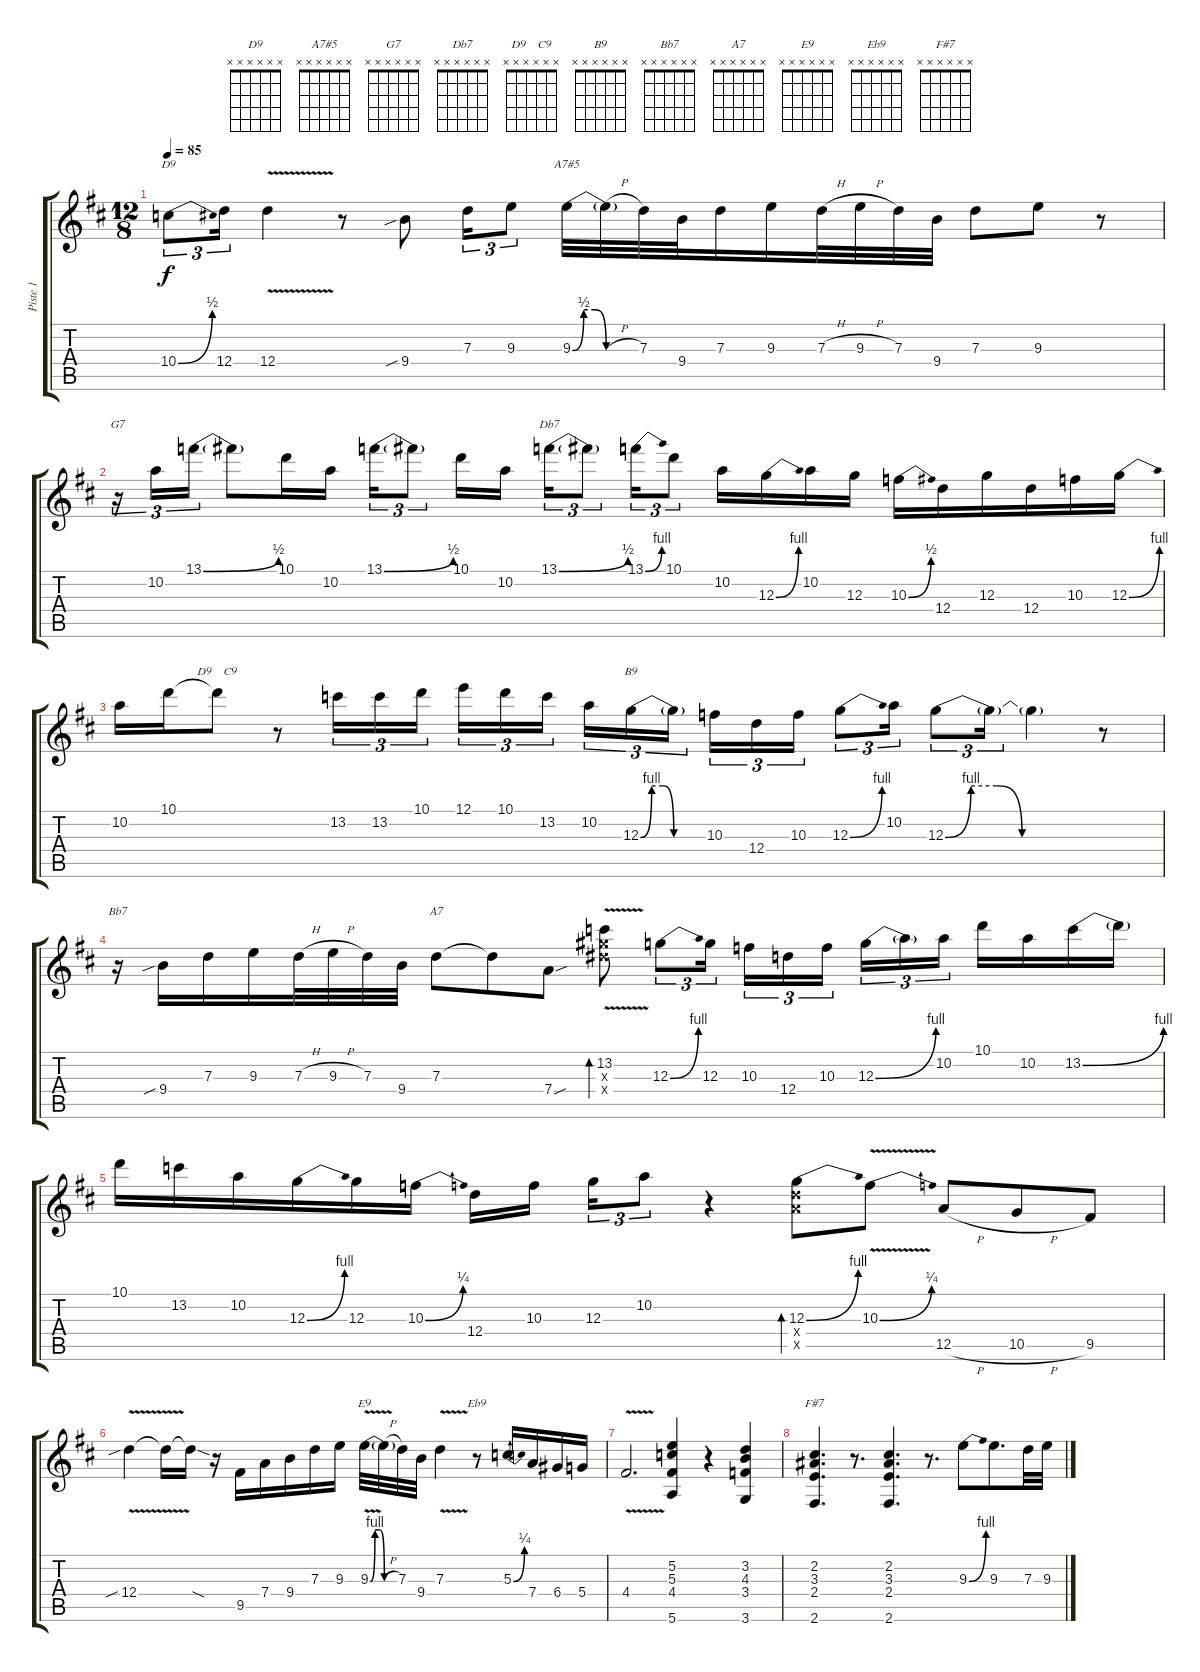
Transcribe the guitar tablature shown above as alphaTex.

\track ("Piste 1" "Piste 1") {instrument electricguitarclean}
\staff {score tabs}
\tuning (E4 B3 G3 D3 A2 E2) {hide}
\chord ("D9" x x x x x x)
\chord ("A7#5" x x x x x x)
\chord ("G7" x x x x x x)
\chord ("Db7" x x x x x x)
\chord ("D9    C9" x x x x x x)
\chord ("B9" x x x x x x)
\chord ("Bb7" x x x x x x)
\chord ("A7" x x x x x x)
\chord ("E9" x x x x x x)
\chord ("Eb9" x x x x x x)
\chord ("F#7" x x x x x x)
\ts (12 8)
\tempo 85
\clef g2
\ks d
10.4{be (bend 0 0 60 2)}.8{tu (3 2) ch "D9" dy f} 12.4.16{tu (3 2)} 12.4{v}.4 r.8 9.4{sib}.8 7.3.16{tu (3 2)} 9.3.8{tu (3 2)} 9.3{be (custom 0 0 10 2 20 2 30 0 60 0)}.32{ch "A7#5"} 9.3{h t}.32 7.3.32 9.4.32 7.3.16 9.3.16 7.3{h}.32 9.3{h}.32 7.3.32 9.4.32 7.3.8 9.3.8 r.8 |
r.16{tu (3 2) ch "G7"} 10.2.16{tu (3 2)} 13.1{be (bend 0 0 60 2)}.16{tu (3 2)} 13.1{t}.8 10.1.16 10.2.16 13.1{be (bend 0 0 60 2)}.16{tu (3 2)} 13.1{t}.8{tu (3 2)} 10.1.16 10.2.16{beam splitsecondary} 13.1{be (bend 0 0 60 2)}.16{tu (3 2) ch "Db7"} 13.1{t}.8{tu (3 2)} 13.1{be (bend 0 0 60 4)}.16{tu (3 2)} 10.1.8{tu (3 2)} 10.2.16 12.3{be (bend 0 0 60 4)}.16 10.2.16 12.3.16 10.3{be (bend 0 0 60 2)}.16 12.4.16 12.3.16 12.4.16 10.3.16 12.3{be (bend 0 0 60 4)}.16 |
10.2.16 10.1.16 10.1{t}.8{ch "D9    C9"} r.8 13.2.16{tu (3 2)} 13.2.16{tu (3 2)} 10.1.16{tu (3 2) beam splitsecondary} 12.1.16{tu (3 2)} 10.1.16{tu (3 2)} 13.2.16{tu (3 2) beam splitsecondary} 10.2.16{tu (3 2)} 12.3{be (custom 0 0 10 4 20 4 30 0 60 0)}.16{tu (3 2) ch "B9"} 12.3{t}.16{tu (3 2)} 10.3.16{tu (3 2)} 12.4.16{tu (3 2)} 10.3.16{tu (3 2)} 12.3{be (bend 0 0 60 4)}.8{tu (3 2)} 10.2.16{tu (3 2)} 12.3{be (custom 0 0 10 4 20 4 30 0 60 0)}.8{tu (3 2)} 12.3{t}.16{tu (3 2)} 12.3{t}.4 r.8 |
r.16{ch "Bb7"} 9.4{sib}.16 7.3.16 9.3.16 7.3{h}.32 9.3{h}.32 7.3.32 9.4.32 7.3.8{ch "A7"} 7.3{t}.8 7.4{sou}.8 (13.2{v} 13.3{x} 13.4{x}).8{bd 480} 12.3{be (bend 0 0 60 4)}.8{tu (3 2)} 12.3.16{tu (3 2) beam splitsecondary} 10.3.16{tu (3 2)} 12.4.16{tu (3 2)} 10.3.16{tu (3 2)} 12.3{be (bend 0 0 60 4)}.16{tu (3 2)} 12.3{t}.16{tu (3 2)} 10.2.16{tu (3 2) beam splitsecondary} 10.1.16 10.2.16 13.2{be (bend 0 0 60 4)}.16 13.2{t}.16 |
10.1.16 13.2.16 10.2.16 12.3{be (bend 0 0 60 4)}.16 12.3.16 10.3{be (bend 0 0 60 1)}.16 12.4.16 10.3.16{beam splitsecondary} 12.3.16{tu (3 2)} 10.2.8{tu (3 2)} r.4 (12.3{be (bend 0 0 60 4)} 12.4{x} 12.5{x}).8{bd 240} 10.3{be (bend 0 0 60 1) v}.8 12.5{h}.8 10.5{h}.8 9.5.8 |
12.4{v sib}.4 12.4{t}.16 12.4{sod t}.16 r.16 9.5.16 7.4.16 9.4.16 7.3.16 9.3.16 9.3{be (custom 0 0 10 4 20 4 30 0 60 0) v}.32{ch "E9"} 9.3{h t}.32 7.3.32 9.4.32 7.3{v}.4 r.8{ch "Eb9"} 5.3{be (bend 0 0 60 1)}.16 7.4.16 6.4.16 5.4.16 |
4.4{v}.2{d} (5.2 5.3 4.4 5.6).4 r.4 (3.2 4.3 3.4 3.6).4 |
(2.2 3.3 2.4 2.6).4{d ch "F#7"} r.8{d} (2.2 3.3 2.4 2.6).4{d} r.8{d} 9.3{be (bend 0 0 60 4)}.8 9.3.8{d} 7.3.32 9.3.32
